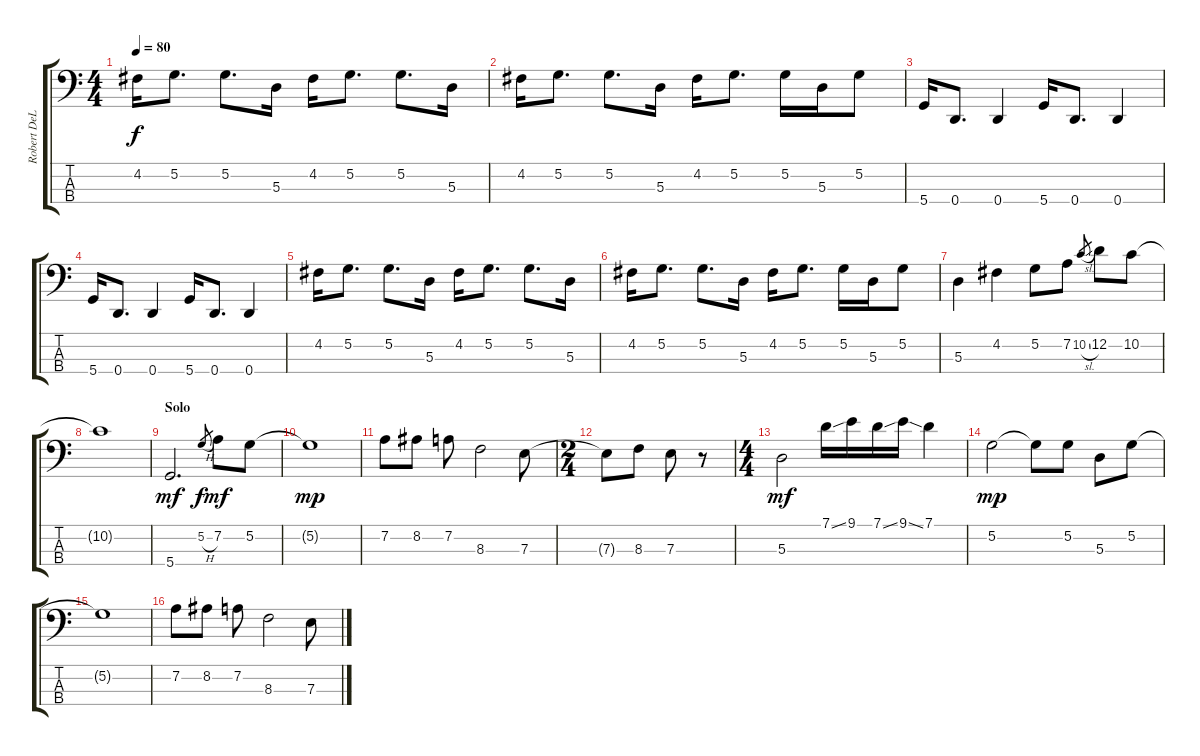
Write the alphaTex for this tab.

\track ("Robert DeLeo - Bass" "Robert DeL") {instrument electricbassfinger}
\staff {score tabs}
\tuning (G2 D2 A1 D1) {hide}
\ts (4 4)
\tempo 80
\clef f4
\ks c
4.2.16{dy f} 5.2.8{d} 5.2.8{d} 5.3.16 4.2.16 5.2.8{d} 5.2.8{d} 5.3.16 |
4.2.16 5.2.8{d} 5.2.8{d} 5.3.16 4.2.16 5.2.8{d} 5.2.16 5.3.16 5.2.8 |
5.4.16 0.4.8{d} 0.4.4 5.4.16 0.4.8{d} 0.4.4 |
5.4.16 0.4.8{d} 0.4.4 5.4.16 0.4.8{d} 0.4.4 |
4.2.16 5.2.8{d} 5.2.8{d} 5.3.16 4.2.16 5.2.8{d} 5.2.8{d} 5.3.16 |
4.2.16 5.2.8{d} 5.2.8{d} 5.3.16 4.2.16 5.2.8{d} 5.2.16 5.3.16 5.2.8 |
5.3.4 4.2.4 5.2.8 7.2.8 10.2{sl}.8{gr} 12.2.8 10.2.8 |
10.2{t}.1 |
\section ("" "Solo")
5.4.2{d dy mf} 5.2{h}.8{gr dy f} 7.2.8{dy mf} 5.2.8 |
5.2{t}.1{dy mp} |
7.2.8 8.2.8 7.2.8 8.3.2 7.3.8 |
\ts (2 4)
7.3{t}.8 8.3.8 7.3.8 r.8 |
\ts (4 4)
5.3.2{dy mf} 7.1{ss}.16 9.1.16 7.1{ss}.16 9.1{ss}.16 7.1.4 |
5.2.2{dy mp} 5.2{t}.8 5.2.8 5.3.8 5.2.8 |
5.2{t}.1 |
7.2.8 8.2.8 7.2.8 8.3.2 7.3.8
